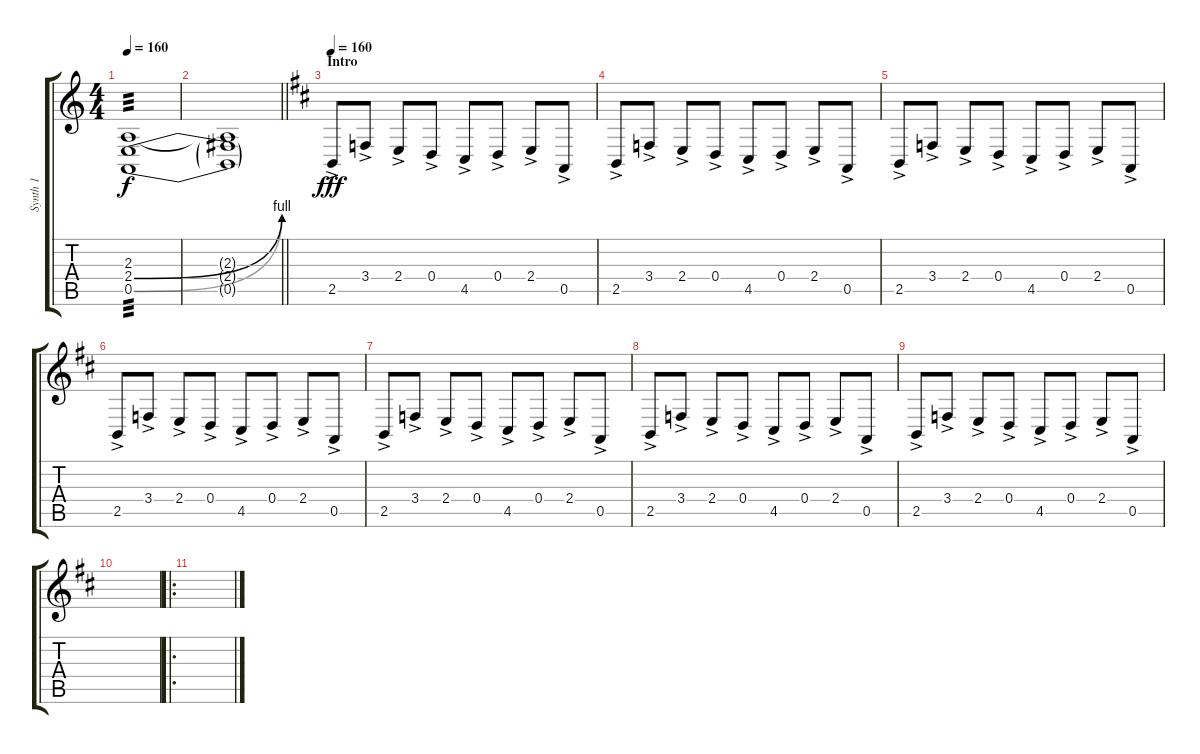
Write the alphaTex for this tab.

\track ("Synth 1" "Synth 1") {instrument synthbrass2}
\staff {score tabs}
\tuning (E4 B3 G3 D3 A2 E2) {hide}
\ts (4 4)
\tempo 160
\clef g2
\ks c
(2.3 2.4{be (bend 0 0 60 4)} 0.5{be (bend 0 0 60 4)}).1{tp 3 dy f instrument synthbass1} |
\barLineRight lightlight
(2.3{t} 2.4{t} 0.5{t}).1 |
\section ("" "Intro")
\tempo 160
\ks d
2.5{ac}.8{dy fff instrument synthbass1} 3.4{ac}.8 2.4{ac}.8 0.4{ac}.8 4.5{ac}.8 0.4{ac}.8 2.4{ac}.8 0.5{ac}.8 |
2.5{ac}.8 3.4{ac}.8 2.4{ac}.8 0.4{ac}.8 4.5{ac}.8 0.4{ac}.8 2.4{ac}.8 0.5{ac}.8 |
2.5{ac}.8 3.4{ac}.8 2.4{ac}.8 0.4{ac}.8 4.5{ac}.8 0.4{ac}.8 2.4{ac}.8 0.5{ac}.8 |
2.5{ac}.8 3.4{ac}.8 2.4{ac}.8 0.4{ac}.8 4.5{ac}.8 0.4{ac}.8 2.4{ac}.8 0.5{ac}.8 |
2.5{ac}.8 3.4{ac}.8 2.4{ac}.8 0.4{ac}.8 4.5{ac}.8 0.4{ac}.8 2.4{ac}.8 0.5{ac}.8 |
2.5{ac}.8 3.4{ac}.8 2.4{ac}.8 0.4{ac}.8 4.5{ac}.8 0.4{ac}.8 2.4{ac}.8 0.5{ac}.8 |
2.5{ac}.8 3.4{ac}.8 2.4{ac}.8 0.4{ac}.8 4.5{ac}.8 0.4{ac}.8 2.4{ac}.8 0.5{ac}.8 |
|
\ro
